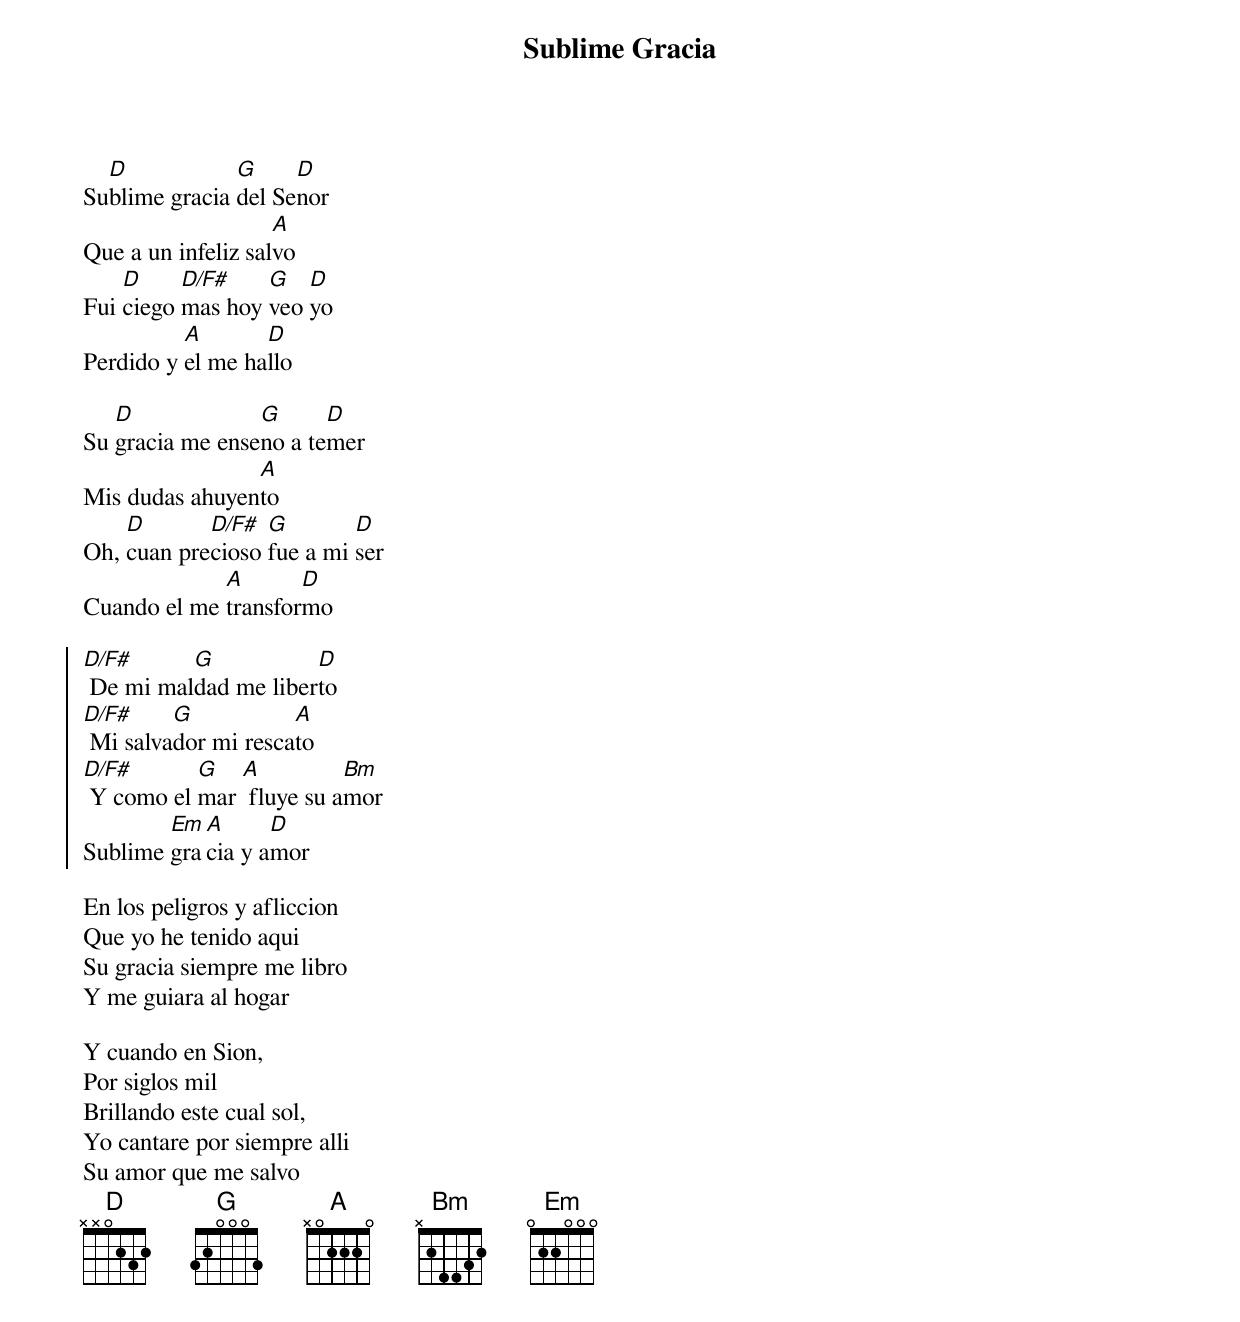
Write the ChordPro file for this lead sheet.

{title:Sublime Gracia}
{subtitle:}
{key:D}

Su[D]blime gracia [G]del Se[D]nor
Que a un infeliz sal[A]vo
Fui [D]ciego [D/F#]mas hoy [G]veo [D]yo
Perdido y [A]el me ha[D]llo

Su [D]gracia me ense[G]no a te[D]mer
Mis dudas ahuyen[A]to
Oh, [D]cuan pre[D/F#]cioso [G]fue a mi [D]ser
Cuando el me [A]transfor[D]mo

{start_of_chorus}
[D/F#] De mi mal[G]dad me liber[D]to
[D/F#] Mi salva[G]dor mi resca[A]to
[D/F#] Y como el [G]mar [A] fluye su a[Bm]mor
Sublime [Em]gra[A]cia y a[D]mor
{end_of_chorus}

En los peligros y afliccion
Que yo he tenido aqui
Su gracia siempre me libro
Y me guiara al hogar

Y cuando en Sion,
Por siglos mil
Brillando este cual sol,
Yo cantare por siempre alli
Su amor que me salvo
